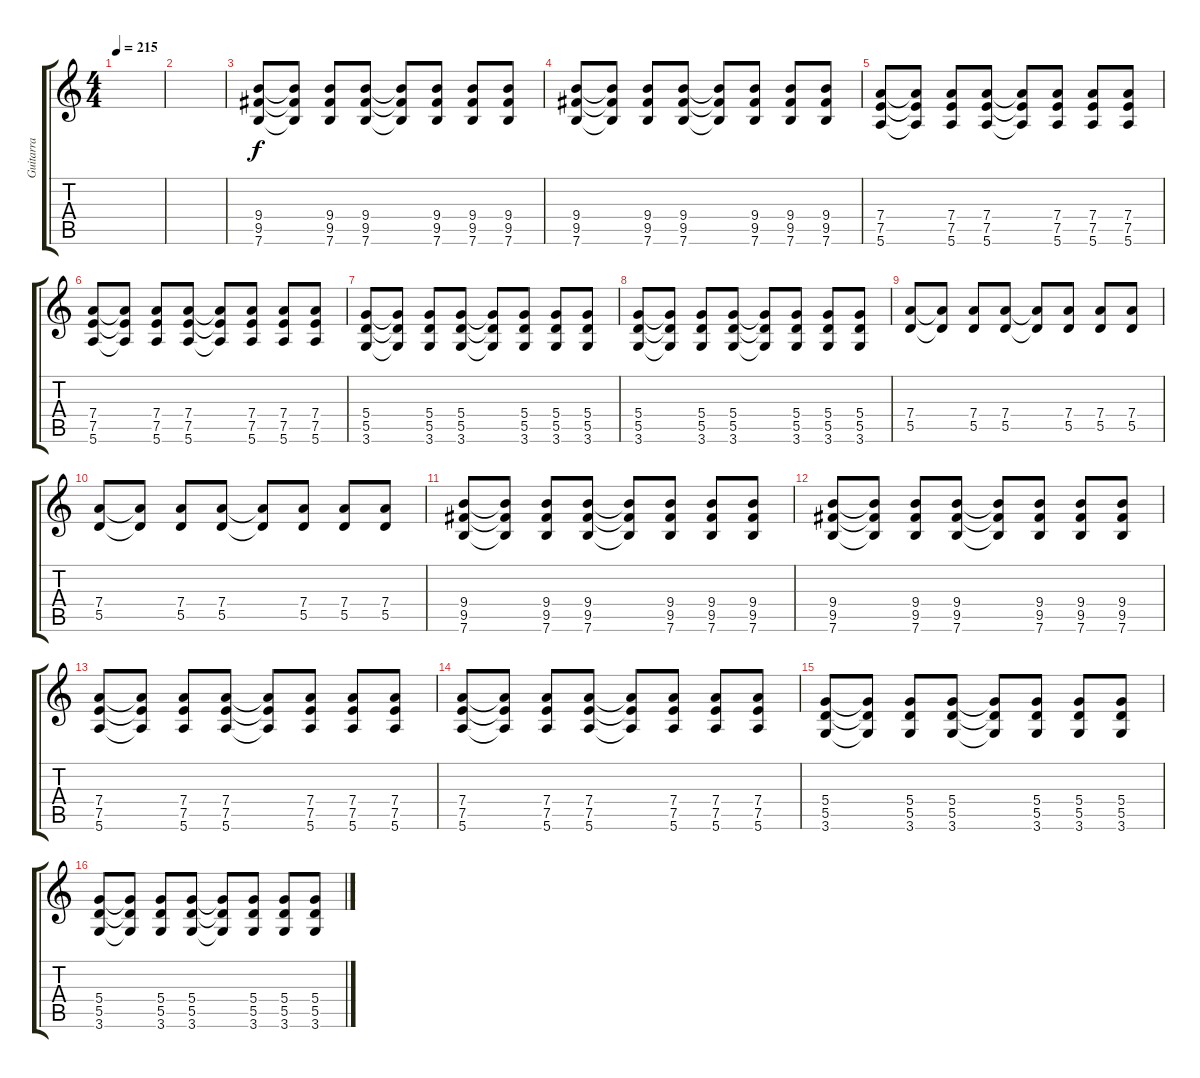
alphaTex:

\track ("Guitarra" "Guitarra") {instrument overdrivenguitar}
\staff {score tabs}
\tuning (E4 B3 G3 D3 A2 E2) {hide}
\ts (4 4)
\tempo 215
\clef g2
\ks c
|
|
(9.4 9.5 7.6).8 (9.4{t} 9.5{t} 7.6{t}).8 (9.4 9.5 7.6).8 (9.4 9.5 7.6).8 (9.4{t} 9.5{t} 7.6{t}).8 (9.4 9.5 7.6).8 (9.4 9.5 7.6).8 (9.4 9.5 7.6).8 |
(9.4 9.5 7.6).8 (9.4{t} 9.5{t} 7.6{t}).8 (9.4 9.5 7.6).8 (9.4 9.5 7.6).8 (9.4{t} 9.5{t} 7.6{t}).8 (9.4 9.5 7.6).8 (9.4 9.5 7.6).8 (9.4 9.5 7.6).8 |
(7.4 7.5 5.6).8 (7.4{t} 7.5{t} 5.6{t}).8 (7.4 7.5 5.6).8 (7.4 7.5 5.6).8 (7.4{t} 7.5{t} 5.6{t}).8 (7.4 7.5 5.6).8 (7.4 7.5 5.6).8 (7.4 7.5 5.6).8 |
(7.4 7.5 5.6).8 (7.4{t} 7.5{t} 5.6{t}).8 (7.4 7.5 5.6).8 (7.4 7.5 5.6).8 (7.4{t} 7.5{t} 5.6{t}).8 (7.4 7.5 5.6).8 (7.4 7.5 5.6).8 (7.4 7.5 5.6).8 |
(5.4 5.5 3.6).8 (5.4{t} 5.5{t} 3.6{t}).8 (5.4 5.5 3.6).8 (5.4 5.5 3.6).8 (5.4{t} 5.5{t} 3.6{t}).8 (5.4 5.5 3.6).8 (5.4 5.5 3.6).8 (5.4 5.5 3.6).8 |
(5.4 5.5 3.6).8 (5.4{t} 5.5{t} 3.6{t}).8 (5.4 5.5 3.6).8 (5.4 5.5 3.6).8 (5.4{t} 5.5{t} 3.6{t}).8 (5.4 5.5 3.6).8 (5.4 5.5 3.6).8 (5.4 5.5 3.6).8 |
(7.4 5.5).8 (7.4{t} 5.5{t}).8 (7.4 5.5).8 (7.4 5.5).8 (7.4{t} 5.5{t}).8 (7.4 5.5).8 (7.4 5.5).8 (7.4 5.5).8 |
(7.4 5.5).8 (7.4{t} 5.5{t}).8 (7.4 5.5).8 (7.4 5.5).8 (7.4{t} 5.5{t}).8 (7.4 5.5).8 (7.4 5.5).8 (7.4 5.5).8 |
(9.4 9.5 7.6).8 (9.4{t} 9.5{t} 7.6{t}).8 (9.4 9.5 7.6).8 (9.4 9.5 7.6).8 (9.4{t} 9.5{t} 7.6{t}).8 (9.4 9.5 7.6).8 (9.4 9.5 7.6).8 (9.4 9.5 7.6).8 |
(9.4 9.5 7.6).8 (9.4{t} 9.5{t} 7.6{t}).8 (9.4 9.5 7.6).8 (9.4 9.5 7.6).8 (9.4{t} 9.5{t} 7.6{t}).8 (9.4 9.5 7.6).8 (9.4 9.5 7.6).8 (9.4 9.5 7.6).8 |
(7.4 7.5 5.6).8 (7.4{t} 7.5{t} 5.6{t}).8 (7.4 7.5 5.6).8 (7.4 7.5 5.6).8 (7.4{t} 7.5{t} 5.6{t}).8 (7.4 7.5 5.6).8 (7.4 7.5 5.6).8 (7.4 7.5 5.6).8 |
(7.4 7.5 5.6).8 (7.4{t} 7.5{t} 5.6{t}).8 (7.4 7.5 5.6).8 (7.4 7.5 5.6).8 (7.4{t} 7.5{t} 5.6{t}).8 (7.4 7.5 5.6).8 (7.4 7.5 5.6).8 (7.4 7.5 5.6).8 |
(5.4 5.5 3.6).8 (5.4{t} 5.5{t} 3.6{t}).8 (5.4 5.5 3.6).8 (5.4 5.5 3.6).8 (5.4{t} 5.5{t} 3.6{t}).8 (5.4 5.5 3.6).8 (5.4 5.5 3.6).8 (5.4 5.5 3.6).8 |
(5.4 5.5 3.6).8 (5.4{t} 5.5{t} 3.6{t}).8 (5.4 5.5 3.6).8 (5.4 5.5 3.6).8 (5.4{t} 5.5{t} 3.6{t}).8 (5.4 5.5 3.6).8 (5.4 5.5 3.6).8 (5.4 5.5 3.6).8
